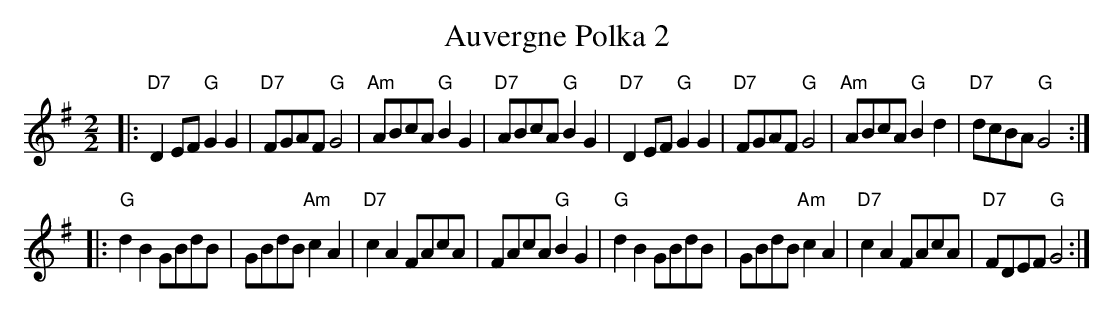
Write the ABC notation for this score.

X:1
T:Auvergne Polka 2
M:2/2
L:1/8
K:G
|:\
"D7"D2EF "G"G2G2 | "D7"FGAF "G"G4 |\
"Am"ABcA "G"B2G2 | "D7"ABcA "G"B2G2 |\
"D7"D2EF "G"G2G2 | "D7"FGAF "G"G4 |\
"Am"ABcA "G"B2d2 | "D7"dcBA "G"G4 :|
|:\
"G"d2B2 GBdB | GBdB "Am"c2A2 |\
"D7"c2A2 FAcA | FAcA "G"B2G2 |\
"G"d2B2 GBdB | GBdB "Am"c2A2 |\
"D7"c2A2 FAcA | "D7"FDEF "G"G4 :|
